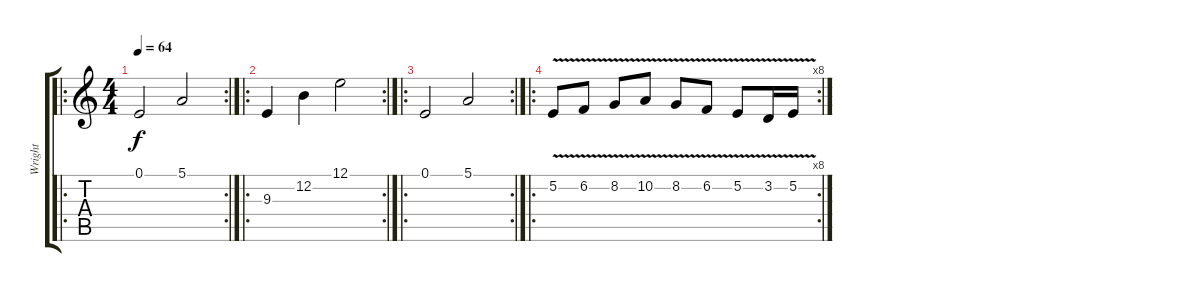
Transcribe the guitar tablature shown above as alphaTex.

\track ("Wright" "Wright") {instrument musicbox}
\staff {score tabs}
\tuning (E4 B3 G3 D3 A2 E2) {hide}
\ro
\rc 2
\ts (4 4)
\tempo 64
\clef g2
\ks c
0.1.2{dy f} 5.1.2 |
\ro
\rc 2
9.3.4 12.2.4 12.1.2 |
\ro
\rc 2
0.1.2 5.1.2 |
\ro
\rc 8
5.2{v}.8 6.2{v}.8 8.2{v}.8 10.2{v}.8 8.2{v}.8 6.2{v}.8 5.2{v}.8 3.2{v}.16 5.2{v}.16
